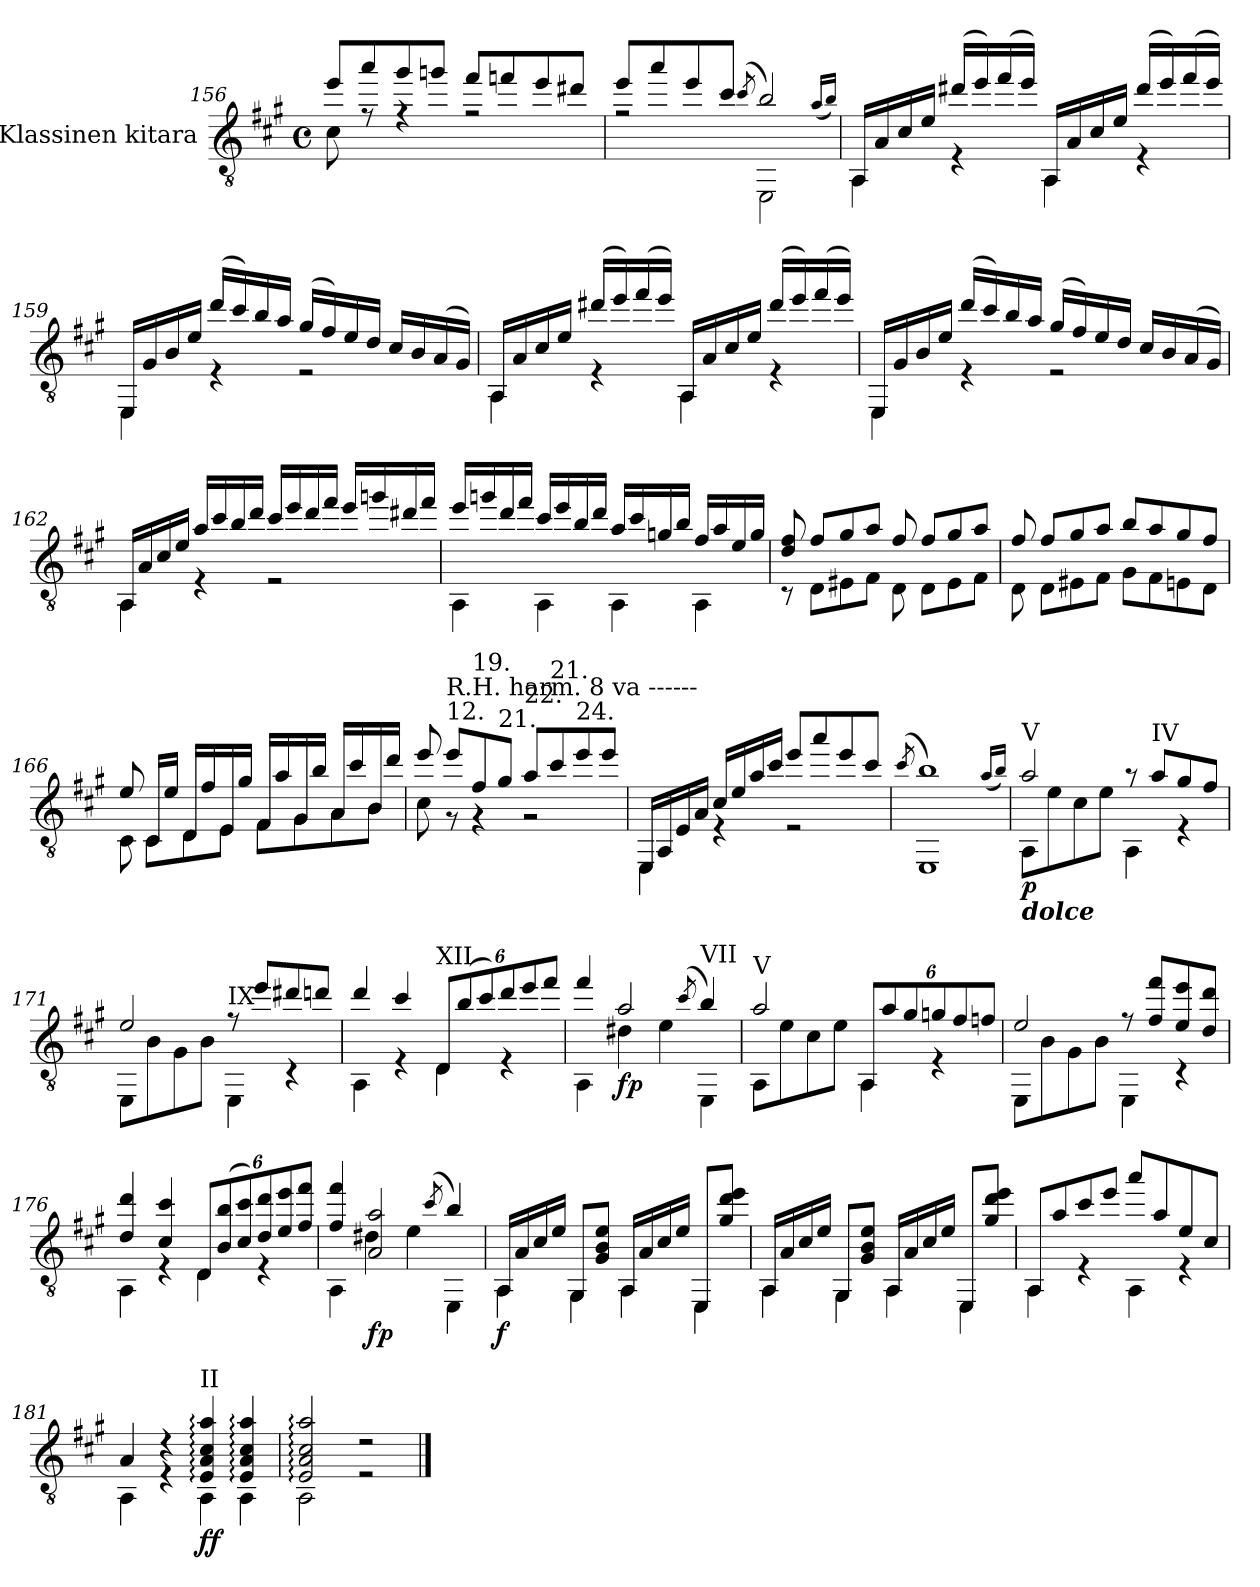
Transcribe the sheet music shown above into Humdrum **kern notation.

**kern	**dynam
*part1	*part1
*staff1	*staff1
*I"Klassinen kitara	*
*clefGv2	*
*k[f#c#g#]	*
*M4/4	*
*met(c)	*
=156	=156
*^	*
8ee/L	8c#\	.
8aa/	8rf	.
8gg#/	4rf	.
8ggn/J	.	.
8ff#/L	2rf	.
8ffn/	.	.
8ee/	.	.
8dd#X/J	.	.
=157	=157	=157
8ee/L	2rf	.
8aa/	.	.
8ee/	.	.
8cc#/J	.	.
(8qcc#/	.	.
2b/)	2EE\	.
(16qa/LL	.	.
16qb/JJ)	.	.
!!LO:PB:g=z	!!
=158	=158	=158
16AA/LL	4AA\	.
16A/	.	.
16c#/	.	.
16e/JJ	.	.
(16dd#X/LL	4rE	.
16ee/)	.	.
(16ff#/	.	.
16ee/JJ)	.	.
16AA/LL	4AA\	.
16A/	.	.
16c#/	.	.
16e/JJ	.	.
(16dd#/LL	4rE	.
16ee/)	.	.
(16ff#/	.	.
16ee/JJ)	.	.
=159	=159	=159
16EE/LL	4EE\	.
16G#/	.	.
16B/	.	.
16e/JJ	.	.
(16dd/LL	4rE	.
16cc#/)	.	.
16b/	.	.
16a/JJ	.	.
(16g#/LL	2rE	.
16f#/)	.	.
16e/	.	.
16d/JJ	.	.
16c#/LL	.	.
16B/	.	.
(16A/	.	.
16G#/JJ)	.	.
!!LO:LB:g=z	!!
=160	=160	=160
16AA/LL	4AA\	.
16A/	.	.
16c#/	.	.
16e/JJ	.	.
(16dd#X/LL	4rE	.
16ee/)	.	.
(16ff#/	.	.
16ee/JJ)	.	.
16AA/LL	4AA\	.
16A/	.	.
16c#/	.	.
16e/JJ	.	.
(16dd#/LL	4rE	.
16ee/)	.	.
(16ff#/	.	.
16ee/JJ)	.	.
=161	=161	=161
16EE/LL	4EE\	.
16G#/	.	.
16B/	.	.
16e/JJ	.	.
(16dd/LL	4rE	.
16cc#/)	.	.
16b/	.	.
16a/JJ	.	.
(16g#/LL	2rE	.
16f#/)	.	.
16e/	.	.
16d/JJ	.	.
16c#/LL	.	.
16B/	.	.
(16A/	.	.
16G#/JJ)	.	.
!!LO:LB:g=z	!!
=162	=162	=162
16AA/LL	4AA\	.
16A/	.	.
16c#/	.	.
16e/JJ	.	.
16a/LL	4rE	.
16cc#/	.	.
16b/	.	.
16dd/JJ	.	.
16cc#/LL	2rE	.
16ee/	.	.
16dd/	.	.
16ff#/JJ	.	.
16ee/LL	.	.
16ggn/	.	.
16dd#X/	.	.
16ff#/JJ	.	.
=163	=163	=163
16ee/LL	4AA\	.
16ggn/	.	.
16dd/	.	.
16ff#/JJ	.	.
16cc#/LL	4AA\	.
16ee/	.	.
16b/	.	.
16dd/JJ	.	.
16a/LL	4AA\	.
16cc#/	.	.
16gn/	.	.
16b/JJ	.	.
16f#/LL	4AA\	.
16a/	.	.
16e/	.	.
16g/JJ	.	.
!!LO:LB:g=z	!!
=164	=164	=164
8d/ 8f#/	8r	.
8f#/L	8D\L	.
8g#/	8E#X\	.
8a/J	8F#\J	.
8f#/	8D\	.
8f#/L	8D\L	.
8g#/	8E#\	.
8a/J	8F#\J	.
=165	=165	=165
8f#/	8D\	.
8f#/L	8D\L	.
8g#/	8E#X\	.
8a/J	8F#\J	.
8b/L	8G#\L	.
8a/	8F#\	.
8g#/	8En\	.
8f#/J	8D\J	.
=166	=166	=166
8e/	8C#\	.
16C#/LL	8C#\L	.
16e/JJ	.	.
16D/LL	8D\	.
16f#/	.	.
16E/	8E\J	.
16g#/JJ	.	.
16F#/LL	8F#\L	.
16a/	.	.
16G#/	8G#\	.
16b/JJ	.	.
16A/LL	8A\	.
16cc#/	.	.
16B/	8B\J	.
16dd/JJ	.	.
!!LO:LB:g=z	!!
=167	=167	=167
8ee/	8c#\	.
!LO:TX:a:t=12.	!	!
!LO:TX:a:t=R.H. harm. 8 va ------	!	!
8ee/L	8rG	.
!LO:TX:a:t=19.	!	!
8f#/	4rG	.
!LO:TX:a:t=21.	!	!
8g#/J	.	.
!LO:TX:a:t=22.	!	!
8a/L	2rG	.
!LO:TX:a:t=21.	!	!
8cc#/	.	.
!LO:TX:a:t=24.	!	!
8ee/	.	.
8ee/J	.	.
=168	=168	=168
16EE/LL	4EE\	.
16AA/	.	.
16E::/	.	.
16A/JJ	.	.
16c#/LL	4rE	.
16e/	.	.
16a/	.	.
16cc#/JJ	.	.
8ee/L	2rE	.
8aa/	.	.
8ee/	.	.
8cc#/J	.	.
=169	=169	=169
(8qcc#/	.	.
1b)	1EE	.
(16qa/LL	.	.
16qb/JJ)	.	.
=170	=170	=170
!LO:TX:a:t=V	!	!
!LO:TX:b:Bi:t=dolce	!	!
!	!	!LO:DY:b
2a::/	8AA\L	p
.	8e\	.
.	8c#\	.
.	8e\J	.
8ra	4AA\	.
!LO:TX:a:t=IV	!	!
8a/L	.	.
8g#/	4rE	.
8f#/J	.	.
!!LO:LB:g=z	!!
=171	=171	=171
2e/	8EE\L	.
.	8B\	.
.	8G#\	.
.	8B\J	.
!LO:TX:a:t=IX	!	!
8rf	4EE\	.
8ee/L	.	.
8dd#X/	4rC	.
8ddn/J	.	.
=172	=172	=172
4dd/	4AA\	.
4cc#/	4rE	.
*Xbrackettup	*	*
!LO:TX:a:t=XII	!	!
12D/L	4D\	.
(12b/	.	.
12cc#/)	.	.
12dd/	4rE	.
12ee/	.	.
12ff#/J	.	.
=173	=173	=173
4ff#/	4AA\	.
!	!	!LO:DY:b
2a/	4d#X\	fp
.	4e\	.
(8qcc#/	.	.
!LO:TX:a:t=VII	!	!
4b::/)	4EE\	.
=174	=174	=174
!LO:TX:a:t=V	!	!
2a::/	8AA\L	.
.	8e\	.
.	8c#\	.
.	8e\J	.
12AA/L	4AA\	.
12a/	.	.
12g#/	.	.
12gn/	4rE	.
12f#/	.	.
12fn/J	.	.
!!LO:LB:g=z	!!
=175	=175	=175
2e/	8EE\L	.
.	8B\	.
.	8G#\	.
.	8B\J	.
8rf	4EE\	.
8f#/ 8ff#/L	.	.
8e/ 8ee/	4rC	.
8d/ 8dd/J	.	.
=176	=176	=176
4d/ 4dd/	4AA\	.
4c#/ 4cc#/	4rE	.
12D/L	4D\	.
(12B/ 12b/	.	.
12c#/ 12cc#/)	.	.
12d/ 12dd/	4rE	.
12e/ 12ee/	.	.
12f#/ 12ff#/J	.	.
=177	=177	=177
4f#/ 4ff#/	4AA\	.
!	!	!LO:DY:b
2A/ 2a/	4d#X\	fp
.	4e\	.
(8qcc#/	.	.
4b/)	4EE\	.
=178	=178	=178
!	!	!LO:DY:b
16AA/LL	4AA\	f
16A/	.	.
16c#/	.	.
16e/JJ	.	.
8GG#/L	4GG#\	.
8G#/ 8B/ 8e/J	.	.
16AA/LL	4AA\	.
16A/	.	.
16c#/	.	.
16e/JJ	.	.
8EE/L	4EE\	.
8g#/ 8dd/ 8ee/J	.	.
!!LO:LB:g=z	!!
=179	=179	=179
16AA/LL	4AA\	.
16A/	.	.
16c#/	.	.
16e/JJ	.	.
8GG#/L	4GG#\	.
8G#/ 8B/ 8e/J	.	.
16AA/LL	4AA\	.
16A/	.	.
16c#/	.	.
16e/JJ	.	.
8EE/L	4EE\	.
8g#/ 8dd/ 8ee/J	.	.
=180	=180	=180
8AA/L	4AA\	.
8a/	.	.
8cc#/	4rE	.
8ee/J	.	.
8aa/L	4AA\	.
8a/	.	.
8e/	4rE	.
8c#/J	.	.
=181	=181	=181
4A/	4AA\	.
4rd	4rE	.
!LO:TX:a:t=II	!	!
!	!	!LO:DY:b
4E/: 4A/: 4c#/: 4a/:	4AA\	ff
4E/: 4A/: 4c#/: 4a/:	4AA\	.
=182	=182	=182
2E/: 2A/: 2c#/: 2a/:	2AA\	.
2rd	2rE	.
*v	*v	*
==	==
*-	*-
